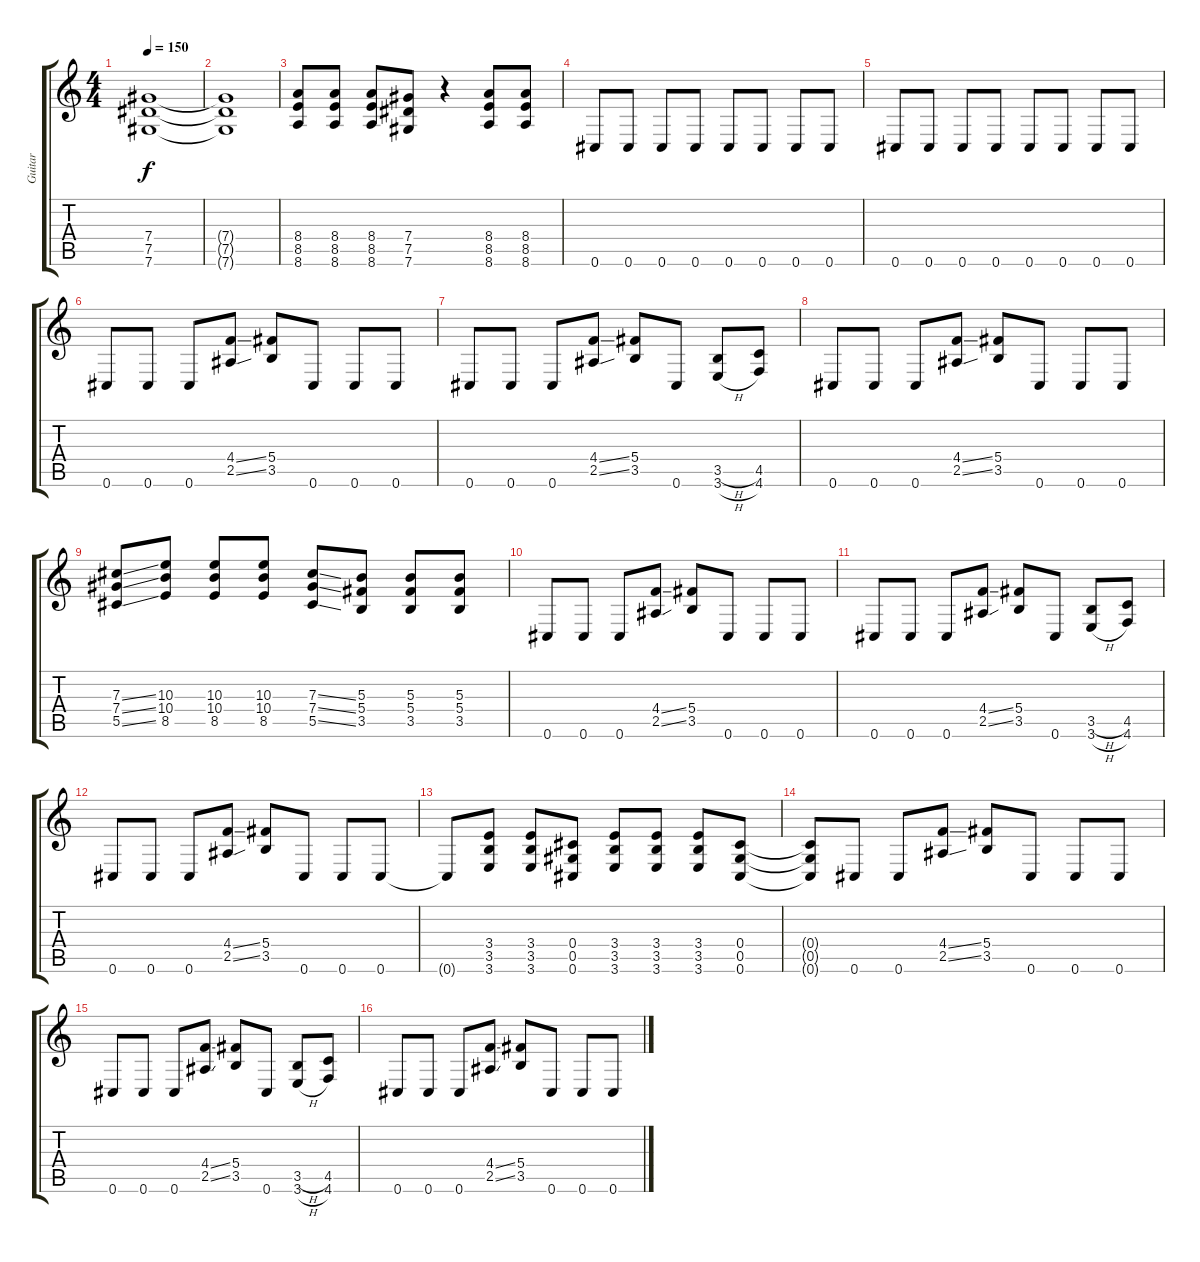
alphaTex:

\track ("Guitar" "Guitar") {instrument distortionguitar}
\staff {score tabs}
\tuning (Eb4 Bb3 Gb3 Db3 Ab2 Db2) {hide}
\ts (4 4)
\tempo 150
\clef g2
\ks c
(7.4 7.5 7.6).1{dy f} |
(7.4{t} 7.5{t} 7.6{t}).1 |
(8.4 8.5 8.6).8 (8.4 8.5 8.6).8 (8.4 8.5 8.6).8 (7.4 7.5 7.6).8 r.4 (8.4 8.5 8.6).8 (8.4 8.5 8.6).8 |
0.6.8 0.6.8 0.6.8 0.6.8 0.6.8 0.6.8 0.6.8 0.6.8 |
0.6.8 0.6.8 0.6.8 0.6.8 0.6.8 0.6.8 0.6.8 0.6.8 |
0.6.8 0.6.8 0.6.8 (4.4{ss} 2.5{ss}).8 (5.4 3.5).8 0.6.8 0.6.8 0.6.8 |
0.6.8 0.6.8 0.6.8 (4.4{ss} 2.5{ss}).8 (5.4 3.5).8 0.6.8 (3.5{h} 3.6{h}).8 (4.5 4.6).8 |
0.6.8 0.6.8 0.6.8 (4.4{ss} 2.5{ss}).8 (5.4 3.5).8 0.6.8 0.6.8 0.6.8 |
(7.3{ss} 7.4{ss} 5.5{ss}).8 (10.3 10.4 8.5).8 (10.3 10.4 8.5).8 (10.3 10.4 8.5).8 (7.3{ss} 7.4{ss} 5.5{ss}).8 (5.3 5.4 3.5).8 (5.3 5.4 3.5).8 (5.3 5.4 3.5).8 |
0.6.8 0.6.8 0.6.8 (4.4{ss} 2.5{ss}).8 (5.4 3.5).8 0.6.8 0.6.8 0.6.8 |
0.6.8 0.6.8 0.6.8 (4.4{ss} 2.5{ss}).8 (5.4 3.5).8 0.6.8 (3.5{h} 3.6{h}).8 (4.5 4.6).8 |
0.6.8 0.6.8 0.6.8 (4.4{ss} 2.5{ss}).8 (5.4 3.5).8 0.6.8 0.6.8 0.6.8 |
0.6{t}.8 (3.4 3.5 3.6).8 (3.4 3.5 3.6).8 (0.4 0.5 0.6).8 (3.4 3.5 3.6).8 (3.4 3.5 3.6).8 (3.4 3.5 3.6).8 (0.4 0.5 0.6).8 |
(0.4{t} 0.5{t} 0.6{t}).8 0.6.8 0.6.8 (4.4{ss} 2.5{ss}).8 (5.4 3.5).8 0.6.8 0.6.8 0.6.8 |
0.6.8 0.6.8 0.6.8 (4.4{ss} 2.5{ss}).8 (5.4 3.5).8 0.6.8 (3.5{h} 3.6{h}).8 (4.5 4.6).8 |
0.6.8 0.6.8 0.6.8 (4.4{ss} 2.5{ss}).8 (5.4 3.5).8 0.6.8 0.6.8 0.6.8
